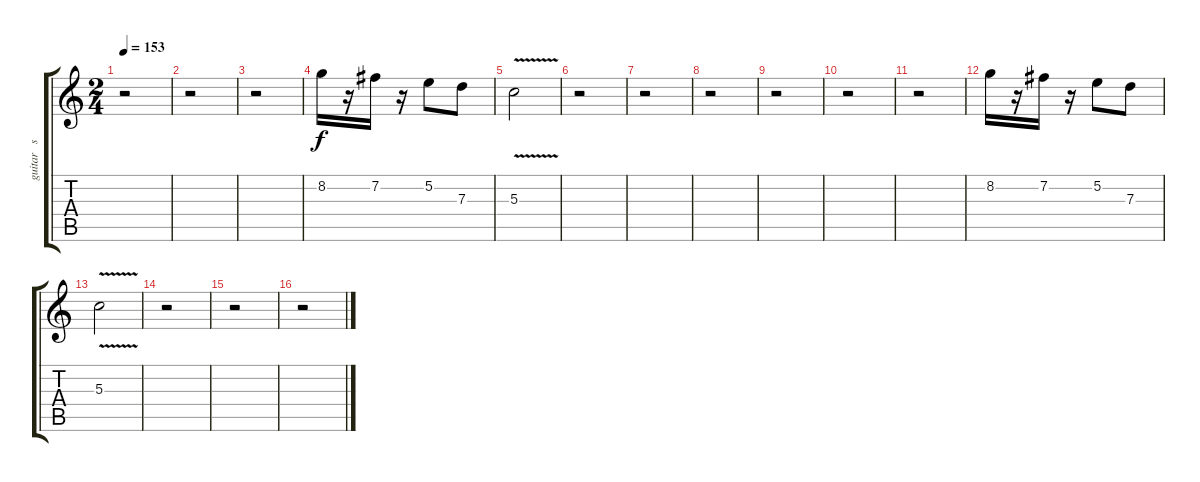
\track ("guitar   solo    left" "guitar   s") {instrument overdrivenguitar}
\staff {score tabs}
\tuning (E4 B3 G3 D3 A2 E2) {hide}
\ts (2 4)
\tempo 153
\clef g2
\ks c
r.2{dy f} |
r.2 |
r.2 |
8.2.16 r.16 7.2.16 r.16 5.2.8 7.3.8 |
5.3{v}.2 |
r.2 |
r.2 |
r.2 |
r.2 |
r.2 |
r.2 |
8.2.16 r.16 7.2.16 r.16 5.2.8 7.3.8 |
5.3{v}.2 |
r.2 |
r.2 |
r.2
